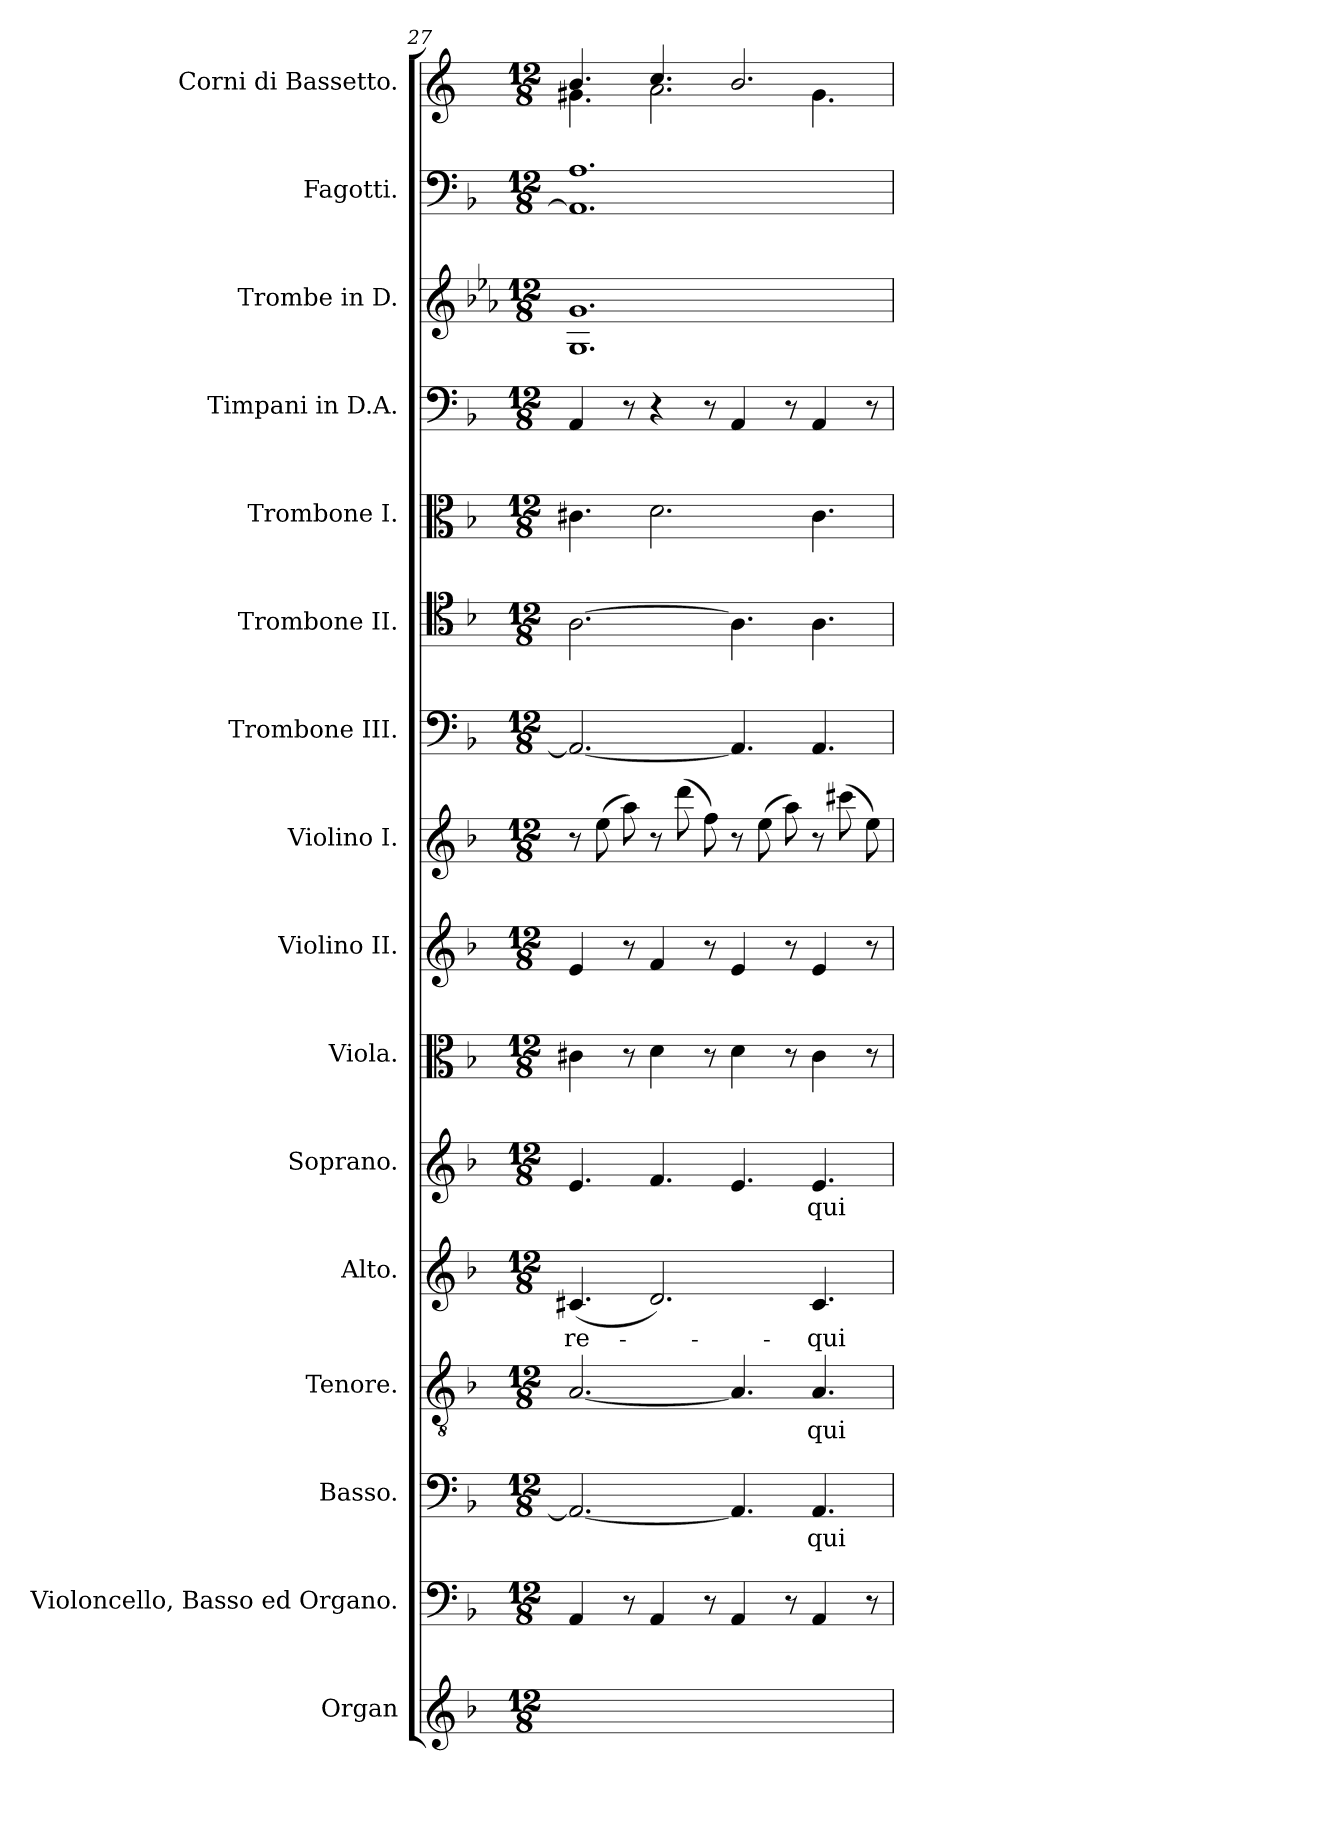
**kern	**kern	**kern	**text	**kern	**text	**kern	**text	**kern	**text	**kern	**kern	**kern	**kern	**kern	**kern	**kern	**kern	**kern	**kern
*part16	*part15	*part14	*part14	*part13	*part13	*part12	*part12	*part11	*part11	*part10	*part9	*part8	*part7	*part6	*part5	*part4	*part3	*part2	*part1
*staff16	*staff15	*staff14	*staff14	*staff13	*staff13	*staff12	*staff12	*staff11	*staff11	*staff10	*staff9	*staff8	*staff7	*staff6	*staff5	*staff4	*staff3	*staff2	*staff1
*I"Organ	*I"Violoncello, Basso ed Organo.	*I"Basso.	*	*I"Tenore.	*	*I"Alto.	*	*I"Soprano.	*	*I"Viola.	*I"Violino II.	*I"Violino I.	*I"Trombone III.	*I"Trombone II.	*I"Trombone I.	*I"Timpani in D.A.	*I"Trombe in D.	*I"Fagotti.	*I"Corni di Bassetto.
*	*	*	*	*	*	*	*	*	*	*	*	*	*	*I'Trb	*I'Trb	*I'Timp	*	*	*
*clefG2	*clefF4	*clefF4	*	*clefGv2	*	*clefG2	*	*clefG2	*	*clefC3	*clefG2	*clefG2	*clefF4	*clefC4	*clefC3	*clefF4	*clefG2	*clefF4	*clefG2
*	*	*	*	*	*	*	*	*	*	*	*	*	*	*	*	*	*ITrd-1c-2	*	*ITrd4c7
*k[b-]	*k[b-]	*k[b-]	*	*k[b-]	*	*k[b-]	*	*k[b-]	*	*k[b-]	*k[b-]	*k[b-]	*k[b-]	*k[b-]	*k[b-]	*k[b-]	*k[b-]	*k[b-]	*k[b-]
*M12/8	*M12/8	*M12/8	*	*M12/8	*	*M12/8	*	*M12/8	*	*M12/8	*M12/8	*M12/8	*M12/8	*M12/8	*M12/8	*M12/8	*M12/8	*M12/8	*M12/8
=27	=27	=27	=27	=27	=27	=27	=27	=27	=27	=27	=27	=27	=27	=27	=27	=27	=27	=27	=27
*	*^	*	*	*	*	*	*	*	*	*	*	*	*	*	*	*	*	*	*
!	!	!	!	!	!	!	!	!LO:LY:b	!	!	!	!	!	!	!	!	!	!	!	!
*	*	*	*	*	*	*	*	*	*	*	*	*	*	*	*	*	*	*	*^	*^
4AA\yy 4A\yy 4c#X\yy 4e\yy 4a\yy	4AA/	4AAA/yy	2.AA/_	.	[2.A/	.	(<4.c#X/	re-	4.e/	.	4c#X\	4e/	8r	2.AA/_	[2.A\	4.c#X\	4AA/	1.A 1.a	1.A	1.AA]	4.e/	4.c#X\
.	.	.	.	.	.	.	.	.	.	.	.	.	(>8ee\	.	.	.	.	.	.	.	.	.
8ryy	8r	8ryy	.	.	.	.	.	.	.	.	8r	8r	8aa\)	.	.	.	8r	.	.	.	.	.
4AA\yy 4A\yy 4d\yy 4f\yy 4a\yy	4AA/	4AAA/yy	.	.	.	.	2.d/)	.	4.f/	.	4d\	4f/	8r	.	.	2.d\	4r	.	.	.	4.f/	2.d\
.	.	.	.	.	.	.	.	.	.	.	.	.	(>8ddd\	.	.	.	.	.	.	.	.	.
8ryy	8r	8ryy	.	.	.	.	.	.	.	.	8r	8r	8ff\)	.	.	.	8r	.	.	.	.	.
4AA\yy 4A\yy 4d\yy 4e\yy 4a\yy	4AA/	4AAA/yy	4.AA/]	.	4.A/]	.	.	.	4.e/	.	4d\	4e/	8r	4.AA/]	4.A\]	.	4AA/	.	.	.	2.e/	.
.	.	.	.	.	.	.	.	.	.	.	.	.	(>8ee\	.	.	.	.	.	.	.	.	.
8ryy	8r	8ryy	.	.	.	.	.	.	.	.	8r	8r	8aa\)	.	.	.	8r	.	.	.	.	.
!	!	!	!	!LO:LY:b	!	!LO:LY:b	!	!LO:LY:b	!	!LO:LY:b	!	!	!	!	!	!	!	!	!	!	!	!
4AA\yy 4A\yy 4c#\yy 4e\yy 4a\yy	4AA/	4AAA/yy	4.AA/	-qui-	4.A/	-qui-	4.c#/	-qui-	4.e/	-qui-	4c#\	4e/	8r	4.AA/	4.A\	4.c#\	4AA/	.	.	.	.	4.c#\
.	.	.	.	.	.	.	.	.	.	.	.	.	(>8ccc#X\	.	.	.	.	.	.	.	.	.
8ryy	8r	8ryy	.	.	.	.	.	.	.	.	8r	8r	8ee\)	.	.	.	8r	.	.	.	.	.
*	*	*	*	*	*	*	*	*	*	*	*	*	*	*	*	*	*	*	*v	*v	*	*
*	*v	*v	*	*	*	*	*	*	*	*	*	*	*	*	*	*	*	*	*	*v	*v
=	=	=	=	=	=	=	=	=	=	=	=	=	=	=	=	=	=	=	=
*-	*-	*-	*-	*-	*-	*-	*-	*-	*-	*-	*-	*-	*-	*-	*-	*-	*-	*-	*-
